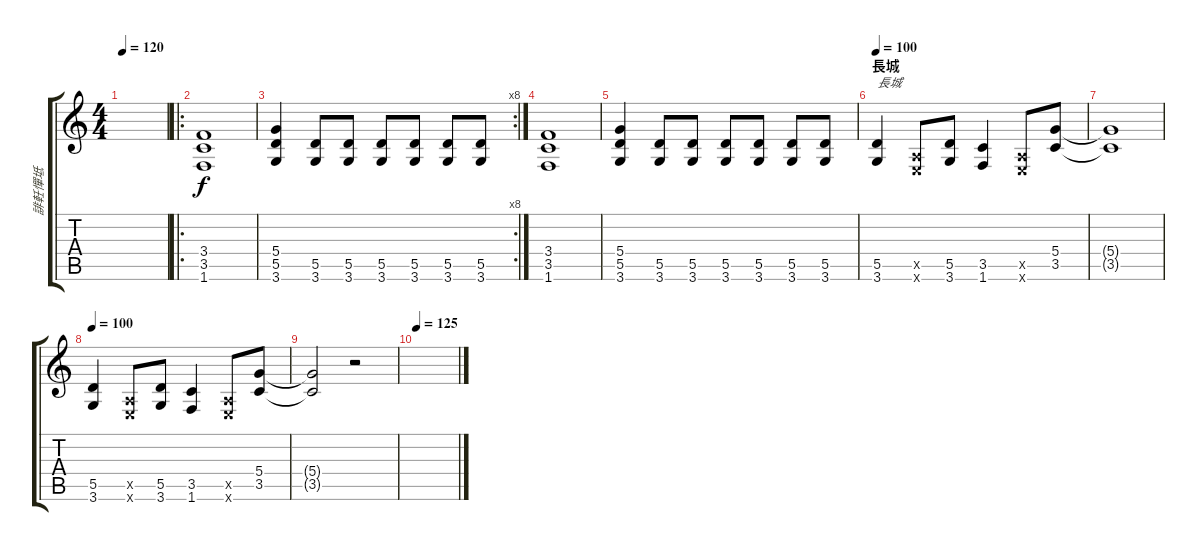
\track ("誹軠憚坻" "誹軠憚坻") {instrument distortionguitar}
\staff {score tabs}
\tuning (E4 B3 G3 D3 A2 E2) {hide}
\ts (4 4)
\tempo 120
\clef g2
\ks c
|
\ro
(3.4 3.5 1.6).1 |
\rc 8
(5.4 5.5 3.6).4 (5.5 3.6).8 (5.5 3.6).8 (5.5 3.6).8 (5.5 3.6).8 (5.5 3.6).8 (5.5 3.6).8 |
(3.4 3.5 1.6).1 |
(5.4 5.5 3.6).4 (5.5 3.6).8 (5.5 3.6).8 (5.5 3.6).8 (5.5 3.6).8 (5.5 3.6).8 (5.5 3.6).8 |
\section ("" "長城")
\tempo 80
\tempo 100
(5.5 3.6).4{txt "長城"} (0.5{x} 0.6{x}).8 (5.5 3.6).8 (3.5 1.6).4 (0.5{x} 0.6{x}).8 (5.4 3.5).8 |
(5.4{t} 3.5{t}).1 |
\tempo 80
\tempo 100
(5.5 3.6).4 (0.5{x} 0.6{x}).8 (5.5 3.6).8 (3.5 1.6).4 (0.5{x} 0.6{x}).8 (5.4 3.5).8 |
(5.4{t} 3.5{t}).2 r.2 |
\tempo 125
